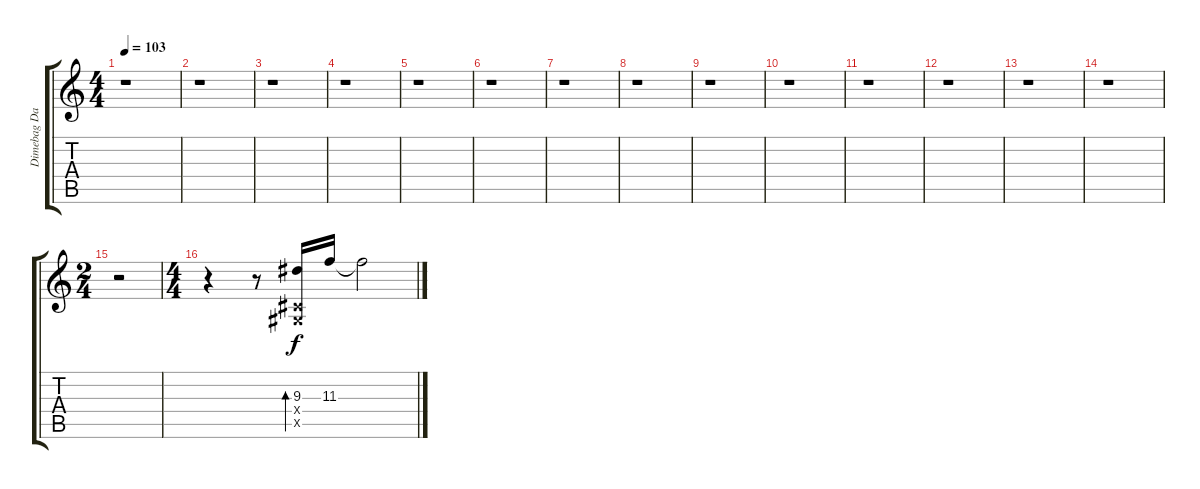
\track ("Dimebag Darrel 2 (solos)" "Dimebag Da") {instrument distortionguitar}
\staff {score tabs}
\tuning (Eb4 Bb3 Gb3 Db3 Ab2 Eb2) {hide}
\ts (4 4)
\tempo 103
\clef g2
\ks c
r.1{dy f} |
r.1 |
r.1 |
r.1 |
r.1 |
r.1 |
r.1 |
r.1 |
r.1 |
r.1 |
r.1 |
r.1 |
r.1 |
r.1 |
\ts (2 4)
r.2 |
\ts (4 4)
r.4 r.8 (9.3 0.4{x} 0.5{x}).16{bd 240} 11.3.16 11.3{t}.2
